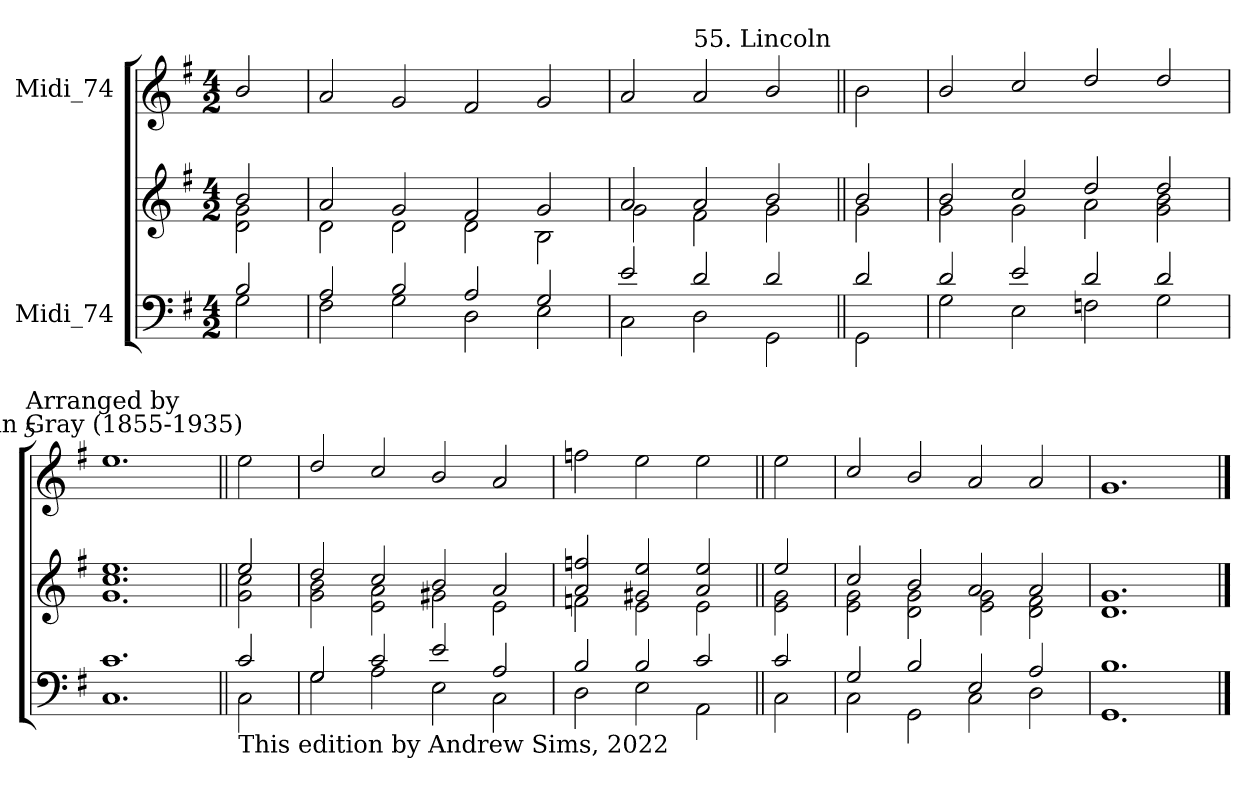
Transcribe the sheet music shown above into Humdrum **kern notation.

**kern	**kern	**kern
*part2	*part2	*part1
*staff3	*staff2	*staff1
*I"Midi_74	*	*I"Midi_74
*clefF4	*clefG2	*clefG2
*k[f#]	*k[f#]	*k[f#]
*G:	*G:	*G:
*M4/2	*M4/2	*M4/2
=	=	=
*^	*^	*^
*	*^	*	*^	*	*
2B/	2ryy	2G\	2b/	2ryy	2d\ 2g\	2b/	2ryy
=1	=1	=1	=1	=1	=1	=1	=1
2A/	0ryy	2F#\	2a/	0ryy	2d\	2a/	0ryy
2B/	.	2G\	2g/	.	2d\	2g/	.
2A/	.	2D\	2f#/	.	2d\	2f#/	.
2G/	.	2E\	2g/	.	2B\	2g/	.
=2	=2	=2	=2	=2	=2	=2	=2
2e/	1.ryy	2C\	2a/	1.ryy	2g\	2a/	1.ryy
!	!	!	!	!	!	!LO:TX:a:t=55. Lincoln	!
2d/	.	2D\	2a/	.	2f#\	2a/	.
2d/	.	2GG\	2b/	.	2g\	2b/	.
=3||	=3||	=3||	=3||	=3||	=3||	=3||	=3||
2d/	2ryy	2GG\	2b/	2ryy	2g\	2b	2ryy
=4	=4	=4	=4	=4	=4	=4	=4
2d/	0ryy	2G\	2b/	0ryy	2g\	2b	0ryy
2e/	.	2E\	2cc/	.	2g\	2cc	.
2d/	.	2Fn\	2dd/	.	2a\	2dd	.
2d/	.	2G\	2dd/	.	2g\ 2b\	2dd	.
=5	=5	=5	=5	=5	=5	=5	=5
!	!	!	!	!	!	!LO:TX:a:cj:t=Arranged by\nAlan Gray (1855-1935)	!
1.c/	1.ryy	1.C\	1.ee/	1.ryy	1.g\ 1.cc\	1.ee	1.ryy
!!LO:LB:g=z	!!
=6||	=6||	=6||	=6||	=6||	=6||	=6||	=6||
!LO:TX:b:t=This edition by Andrew Sims, 2022	!	!	!	!	!	!	!
2c/	2ryy	2C\	2ee/	2ryy	2g\ 2cc\	2ee	2ryy
=7	=7	=7	=7	=7	=7	=7	=7
2G/	0ryy	2G\	2dd/	0ryy	2g\ 2b\	2dd	0ryy
2c/	.	2A\	2cc/	.	2e\ 2a\	2cc	.
2e/	.	2E\	2b/	.	2g#X\	2b	.
2A/	.	2C\	2a/	.	2e\	2a	.
=8	=8	=8	=8	=8	=8	=8	=8
2B/	1.ryy	2D\	2a/ 2ffn/	1.ryy	2fn\	2ffn	1.ryy
2B/	.	2E\	2g#X/ 2ee/	.	2e\	2ee	.
2c/	.	2AA\	2a/ 2ee/	.	2e\	2ee	.
=9||	=9||	=9||	=9||	=9||	=9||	=9||	=9||
2c/	2ryy	2C\	2ee/	2ryy	2e\ 2g\	2ee	2ryy
=10	=10	=10	=10	=10	=10	=10	=10
2G/	0ryy	2C\	2cc/	0ryy	2e\ 2g\	2cc	0ryy
2B/	.	2GG\	2b/	.	2d\ 2g\	2b	.
2E/	.	2C\	2a/	.	2e\ 2g\	2a	.
2A/	.	2D\	2a/	.	2d\ 2f#\	2a	.
=11	=11	=11	=11	=11	=11	=11	=11
1.B/	1.ryy	1.GG\	1.g/	1.ryy	1.d\	1.g	1.ryy
*v	*v	*v	*	*	*	*v	*v
*	*v	*v	*v	*
==	==	==
*-	*-	*-
